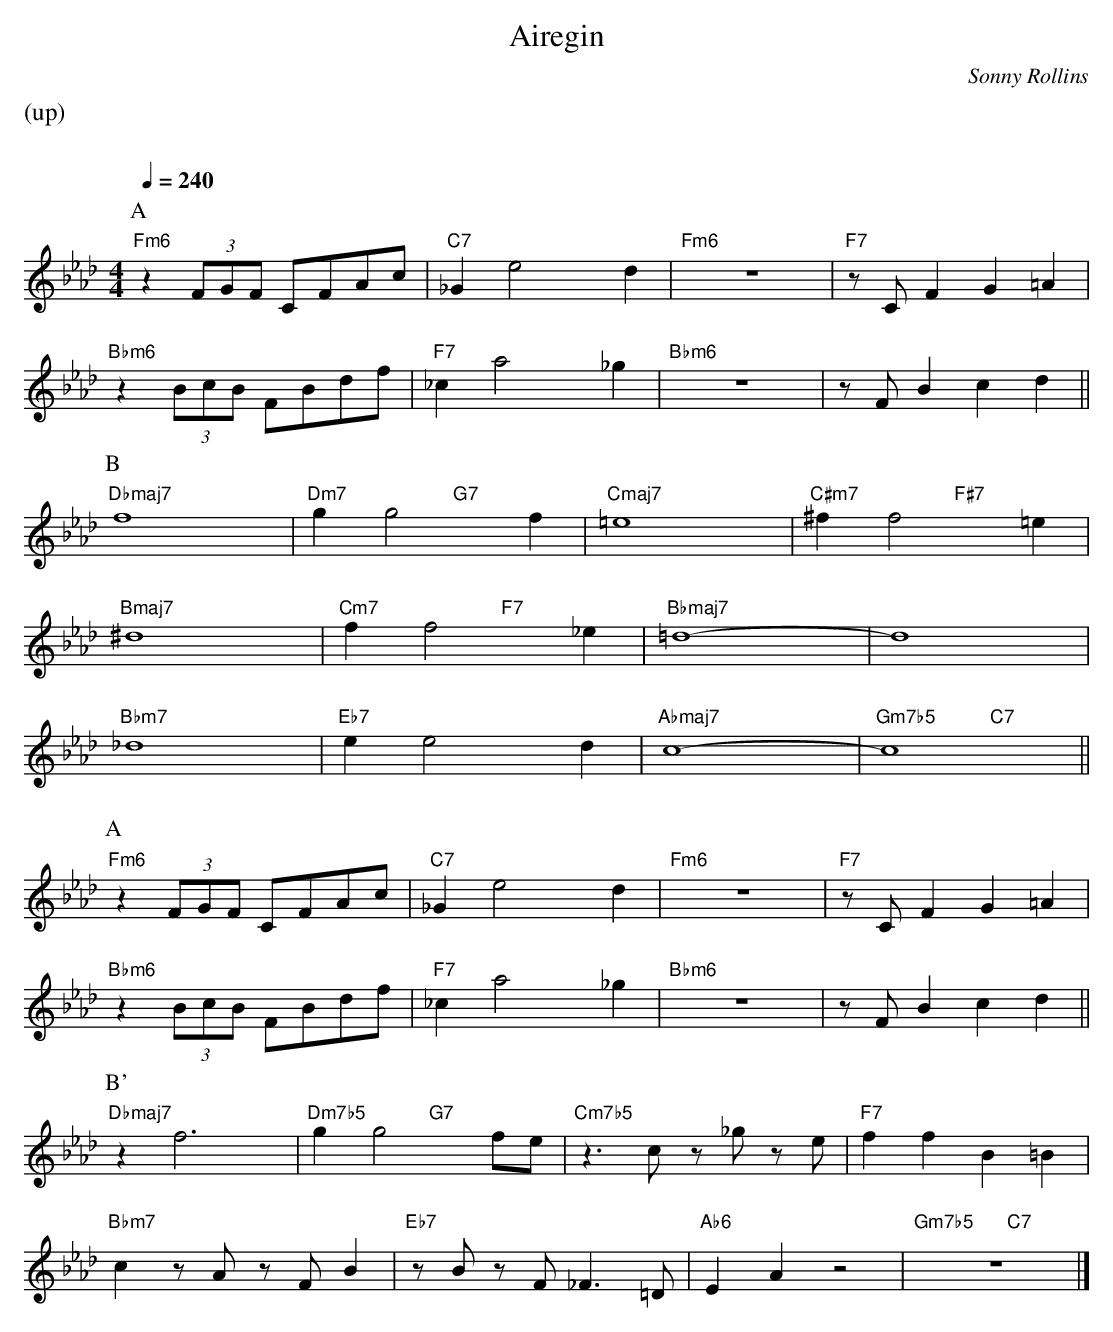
X:1
T:Airegin
M:4/4
L:1/8
C:Sonny Rollins
Q:1/4=240
%%staves (chords melody)
K:Ab
%%text (up)
%%vskip 20
P:A
V:chords
"Fm6"x4 x4 | "C7"x4 x4 | "Fm6"x4 x4 | "F7"x4 x4 |
"Bbm6"x4 x4 | "F7"x4 x4 | "Bbm6"x4 x4 | x4 x4 ||
V:melody
z2 (3FGF CFAc | _G2e4d2 | z8 | zCF2 G2=A2 |
z2 (3BcB FBdf | _c2a4_g2 | z8 | zFB2 c2d2 ||
P:B
V:chords
"Dbmaj7"x4 x4 | "Dm7"x4 "G7"x4 | "Cmaj7"x4 x4 | "C#m7"x4 "F#7"x4 |
"Bmaj7"x4 x4 | "Cm7"x4 "F7"x4 | "Bbmaj7"x4 x4 | x4 x4 |
"Bbm7"x4 x4 | "Eb7"x4 x4 | "Abmaj7"x4 x4 | "Gm7b5"x4 "C7"x4 ||
V:melody
f8 | g2g4f2 | =e8 | ^f2f4=e2 |
^d8 | f2f4_e2 | =d8- | d8|
_d8 | e2e4d2 | c8- | c8 ||
P:A
V:chords
"Fm6"x4 x4 | "C7"x4 x4 | "Fm6"x4 x4 | "F7"x4 x4 |
"Bbm6"x4 x4 | "F7"x4 x4 | "Bbm6"x4 x4 | x4 x4 ||
V:melody
z2 (3FGF CFAc | _G2e4d2 | z8 | zCF2 G2=A2 |
z2 (3BcB FBdf | _c2a4_g2 | z8 | zFB2 c2d2 ||
P:B'
V:chords
"Dbmaj7"x4 x4 | "Dm7b5"x4 "G7"x4 | "Cm7b5"x4 x4 | "F7"x4 x4 |
"Bbm7"x4 x4 | "Eb7"x4 x4 | "Ab6"x4 x4 | "Gm7b5"x4 "C7"x4 |]
V:melody
z2f6 | g2g4fe | z3c z_g ze | f2f2B2=B2 |
c2zA zFB2 | zB zF _F3=D | E2A2z4 | z8 |]
